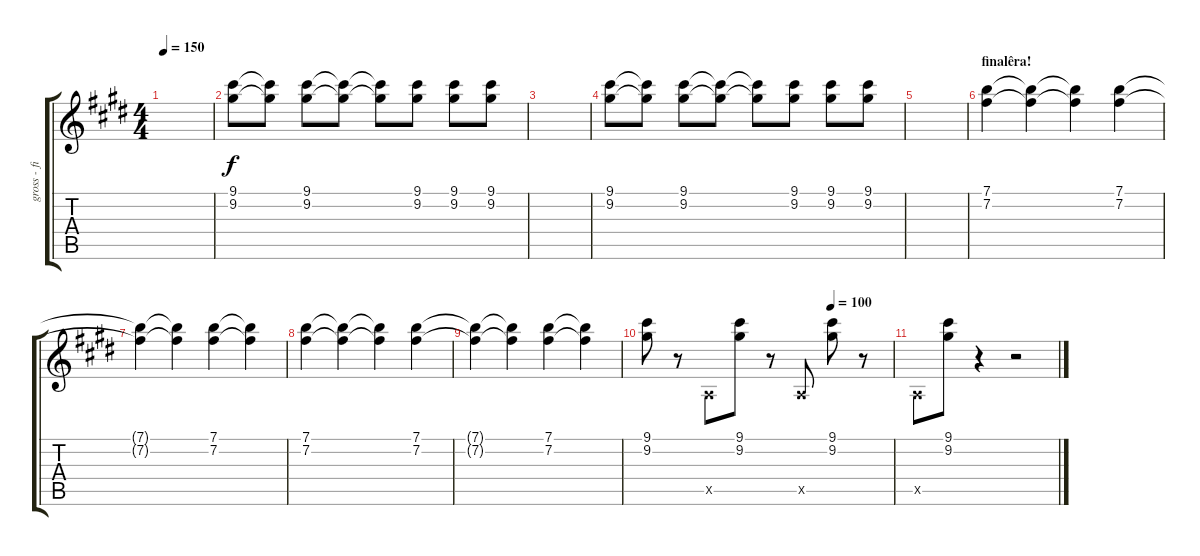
\track ("gross - fills" "gross - fi") {instrument distortionguitar}
\staff {score tabs}
\tuning (E4 B3 G3 D3 A2 E2) {hide}
\ts (4 4)
\tempo 150
\clef g2
\ks e
|
(9.1 9.2).8 (9.1{t} 9.2{t}).8 (9.1 9.2).8 (9.1{t} 9.2{t}).8 (9.1{t} 9.2{t}).8 (9.1 9.2).8 (9.1 9.2).8 (9.1 9.2).8 |
|
(9.1 9.2).8 (9.1{t} 9.2{t}).8 (9.1 9.2).8 (9.1{t} 9.2{t}).8 (9.1{t} 9.2{t}).8 (9.1 9.2).8 (9.1 9.2).8 (9.1 9.2).8 |
|
\section ("" "finalêra!")
(7.1 7.2).4 (7.1{t} 7.2{t}).4 (7.1{t} 7.2{t}).4 (7.1 7.2).4 |
(7.1{t} 7.2{t}).4 (7.1{t} 7.2{t}).4 (7.1 7.2).4 (7.1{t} 7.2{t}).4 |
(7.1 7.2).4 (7.1{t} 7.2{t}).4 (7.1{t} 7.2{t}).4 (7.1 7.2).4 |
(7.1{t} 7.2{t}).4 (7.1{t} 7.2{t}).4 (7.1 7.2).4 (7.1{t} 7.2{t}).4 |
\tempo (100 0.75)
(9.1 9.2).8 r.8 0.5{x}.8 (9.1 9.2).8 r.8 0.5{x}.8 (9.1 9.2).8 r.8 |
0.5{x}.8 (9.1 9.2).8 r.4 r.2
